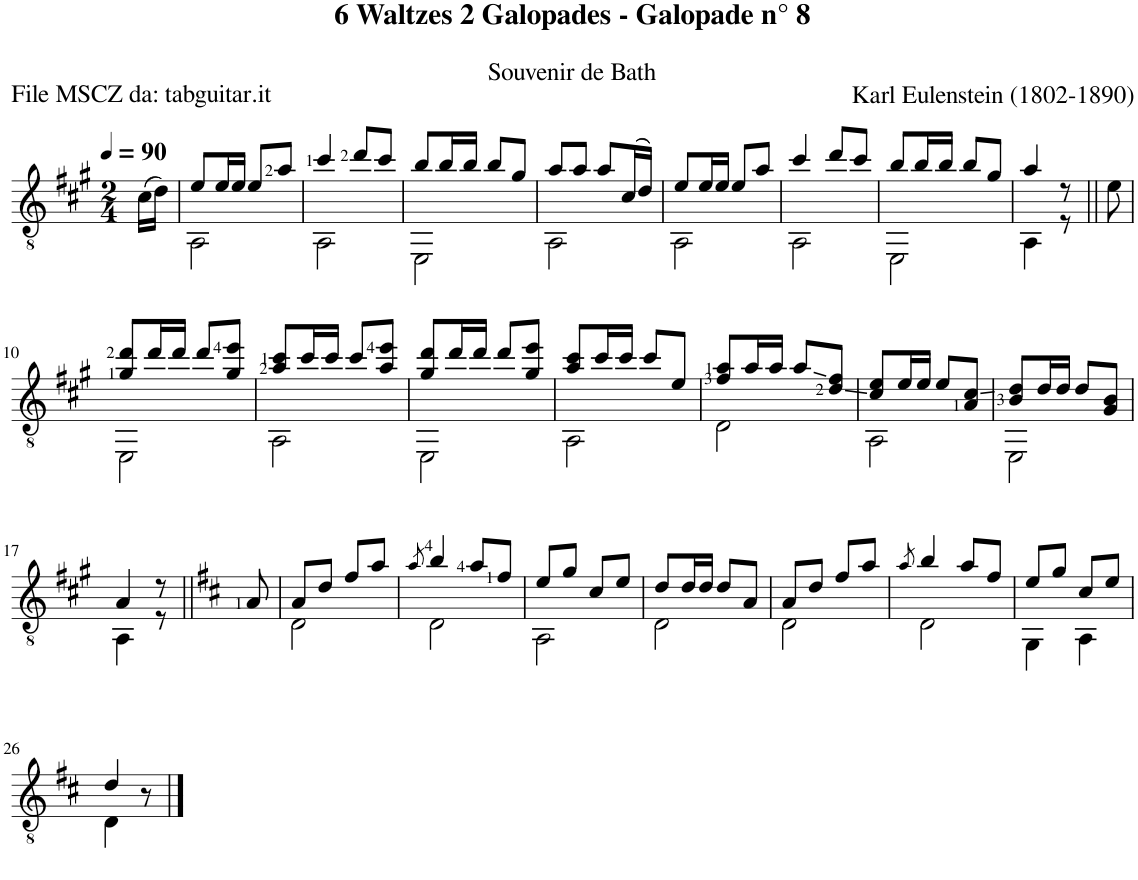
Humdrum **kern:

**kern
*part1
*staff1
*I"Guitar
*I'Guit.
*clefGv2
*k[f#c#g#]
*M2/4
*MM90
=
(16c#\LL
16d\JJ)
=1
*^
8e/L	2AA\
16e/L	.
16e/JJ	.
8e/L	.
8a/J	.
=2	=2
4cc#/	2AA\
8dd/L	.
8cc#/J	.
=3	=3
8b/L	2EE\
16b/L	.
16b/JJ	.
8b/L	.
8g#/J	.
=4	=4
8a/L	2AA\
8a/J	.
8a/L	.
(16c#/L	.
16d/JJ)	.
=5	=5
8e/L	2AA\
16e/L	.
16e/JJ	.
8e/L	.
8a/J	.
=6	=6
4cc#/	2AA\
8dd/L	.
8cc#/J	.
=7	=7
8b/L	2EE\
16b/L	.
16b/JJ	.
8b/L	.
8g#/J	.
=8	=8
4a/	4AA\
8r	8r
*v	*v
=9||
8e\
!!LO:LB:g=z
=10
*^
8g#/ 8dd/L	2EE\
16dd/L	.
16dd/JJ	.
8dd/L	.
8g#/ 8ee/J	.
=11	=11
8a/ 8cc#/L	2AA\
16cc#/L	.
16cc#/JJ	.
8cc#/L	.
8a/ 8ee/J	.
=12	=12
8g#/ 8dd/L	2EE\
16dd/L	.
16dd/JJ	.
8dd/L	.
8g#/ 8ee/J	.
=13	=13
8a/ 8cc#/L	2AA\
16cc#/L	.
16cc#/JJ	.
8cc#/L	.
8e/J	.
=14	=14
8f#/ 8a/L	2D\
16a/L	.
16a/JJ	.
8a/L	.
8d/ 8f#/J	.
=15	=15
8c#/ 8e/L	2AA\
16e/L	.
16e/JJ	.
8e/L	.
8A/ 8c#/J	.
=16	=16
8B/ 8d/L	2EE\
16d/L	.
16d/JJ	.
8d/L	.
8G#/ 8B/J	.
!!LO:LB:g=z	!!
=17	=17
4A/	4AA\
8r	8r
*v	*v
=18||
*k[f#c#]
8A/
=19
*^
8A/L	2D\
8d/J	.
8f#/L	.
8a/J	.
=20	=20
8qa/	.
4b/	2D\
8a/L	.
8f#/J	.
=21	=21
8e/L	2AA\
8g/J	.
8c#/L	.
8e/J	.
=22	=22
8d/L	2D\
16d/L	.
16d/JJ	.
8d/L	.
8A/J	.
=23	=23
8A/L	2D\
8d/J	.
8f#/L	.
8a/J	.
=24	=24
8qa/	.
4b/	2D\
8a/L	.
8f#/J	.
=25	=25
8e/L	4GG\
8g/J	.
8c#/L	4AA\
8e/J	.
!!LO:LB:g=z	!!
=26	=26
4d/	4D\
8r	8ryy
*v	*v
==
*-
